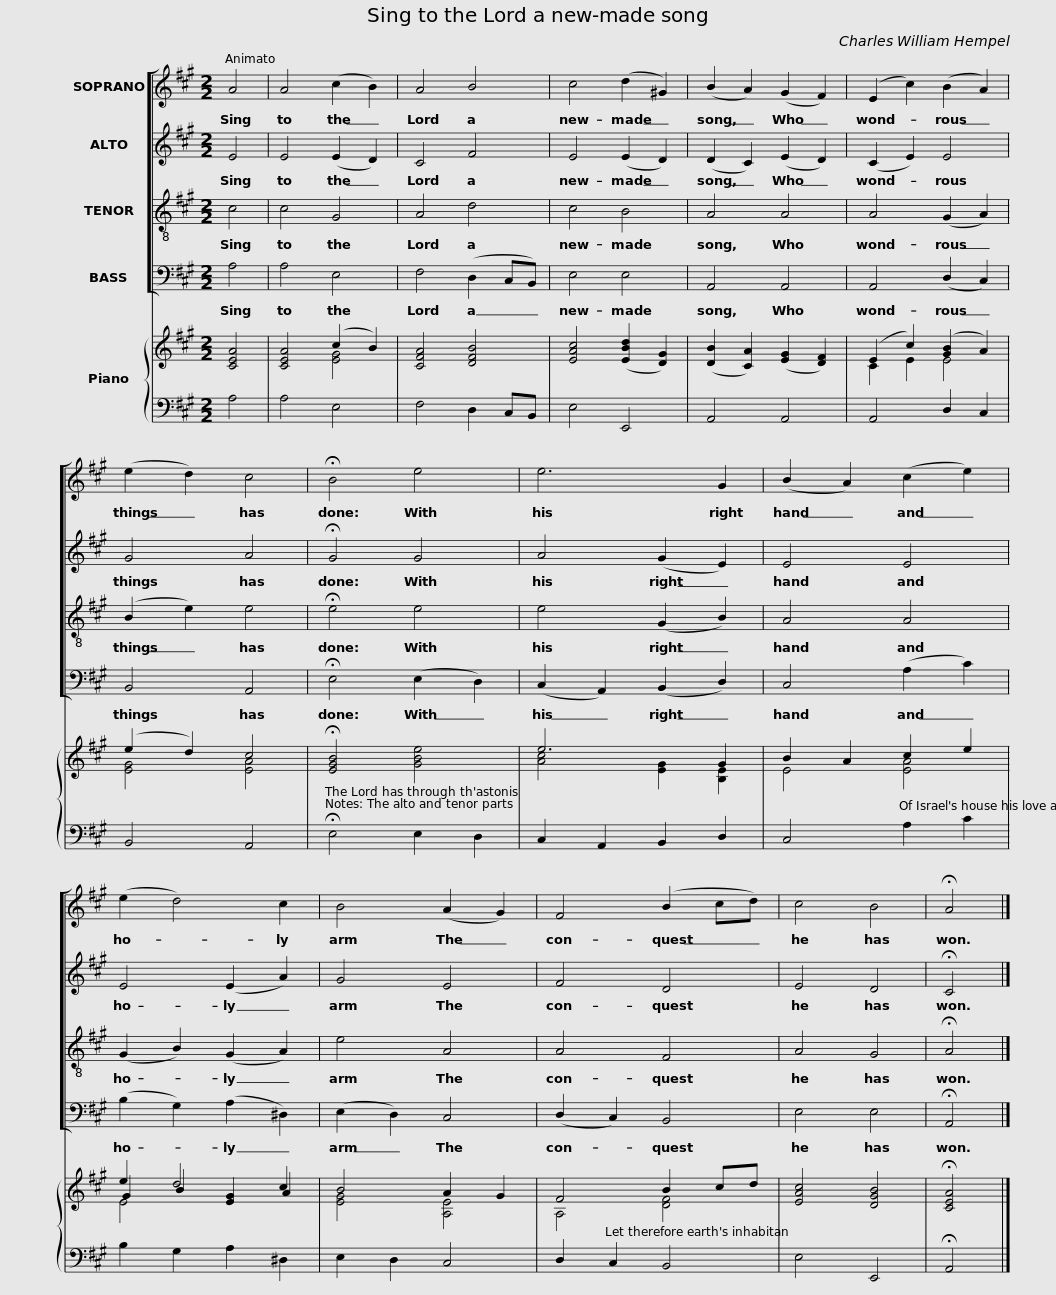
X:1
%%score [ 1 2 3 4 ] { ( 5 7 8 ) | 6 }
L:1/8
M:2/2
I:linebreak $
K:A
V:1 treble
V:2 treble
V:3 treble-8 transpose=-12
V:4 bass
V:5 treble
V:7 treble
V:8 treble
V:6 bass
V:1
 A4 | A4 (c2 B2) | A4 B4 | c4 (d2 ^G2) | (B2 A2) (G2 F2) | %5
 (E2 c2) (B2 A2) |$ (e2 d2) c4 |$ !fermata!B4 e4 | e6 G2 | (B2 A2) (c2 e2) | %10
 (e2 d4) c2 | B4 (A2 G2) | F4 (B2 cd) | c4 B4 |$ !fermata!A4 |] %15
V:2
 E4 | E4 (E2 D2) | C4 F4 | E4 (E2 D2) | (D2 C2) (E2 D2) | %5
 (C2 E2) E4 |$ G4 A4 |$ !fermata!G4 G4 | A4 (G2 E2) | E4 E4 | %10
 E4 (E2 A2) | G4 E4 | F4 D4 | E4 D4 |$ !fermata!C4 |] %15
V:3
 c4 | c4 G4 | A4 d4 | c4 B4 | A4 A4 | %5
 A4 (G2 A2) |$ (B2 e2) e4 |$ !fermata!e4 e4 | e4 (G2 B2) | A4 A4 | %10
 (G2 B2) (G2 A2) | e4 A4 | A4 F4 | A4 G4 |$ !fermata!A4 |] %15
V:4
 A,4 | A,4 E,4 | F,4 (D,2 C,B,,) | E,4 E,4 | A,,4 A,,4 | %5
 A,,4 (D,2 C,2) |$ B,,4 A,,4 |$ !fermata!E,4 (E,2 D,2) | (C,2 A,,2) (B,,2 D,2) | C,4 (A,2 C2) | %10
 (B,2 G,2) (A,2 ^D,2) | (E,2 D,2) C,4 | (D,2 C,2) B,,4 | E,4 E,4 |$ !fermata!A,,4 |] %15
V:5
 [CEA]4 | [CEA]4 (c2 B2) | [CFA]4 [DFB]4 | [EAc]4 ([EBd]2 [DG]2) | ([DB]2 [CA]2) ([EG]2 [DF]2) | %5
 (E2 c2) ([GB]2 A2) |$ (e2 d2) c4 |$ !fermata![EGB]4 [GBe]4 | e6 G2 | B2 A2 c2 e2 | %10
 e2 d4 c2 | B4 A2 G2 | F4 B2 cd | [EAc]4 [DGB]4 |$ !fermata![CEA]4 |] %15
V:6
 A,4 | A,4 E,4 | F,4 D,2 C,B,, | E,4 E,,4 | A,,4 A,,4 | %5
 A,,4 D,2 C,2 |$ B,,4 A,,4 |$ !fermata!E,4 E,2 D,2 | C,2 A,,2 B,,2 D,2 | C,4 A,2 C2 | %10
 B,2 G,2 A,2 ^D,2 | E,2 D,2 C,4 | D,2 C,2 B,,4 | E,4 E,,4 |$ !fermata!A,,4 |] %15
V:7
 x4 | x4 [EG]4 | x8 | x8 | x8 | %5
 C2 E2 E4 |$ [EG]4 [EA]4 |$ x8 | [Ac]4 [EG]2 [B,E]2 | E4 [EA]4 | %10
 G2 B2 [EG]2 A2 | [EG]4 [A,E]4 | A,4 [DF]4 | x8 |$ x4 |] %15
V:8
 x4 | x8 | x8 | x8 | x8 | %5
 x8 |$ x8 |$ x8 | x8 | x8 | %10
 E4 x4 | x8 | x8 | x8 |$ x4 |] %15
